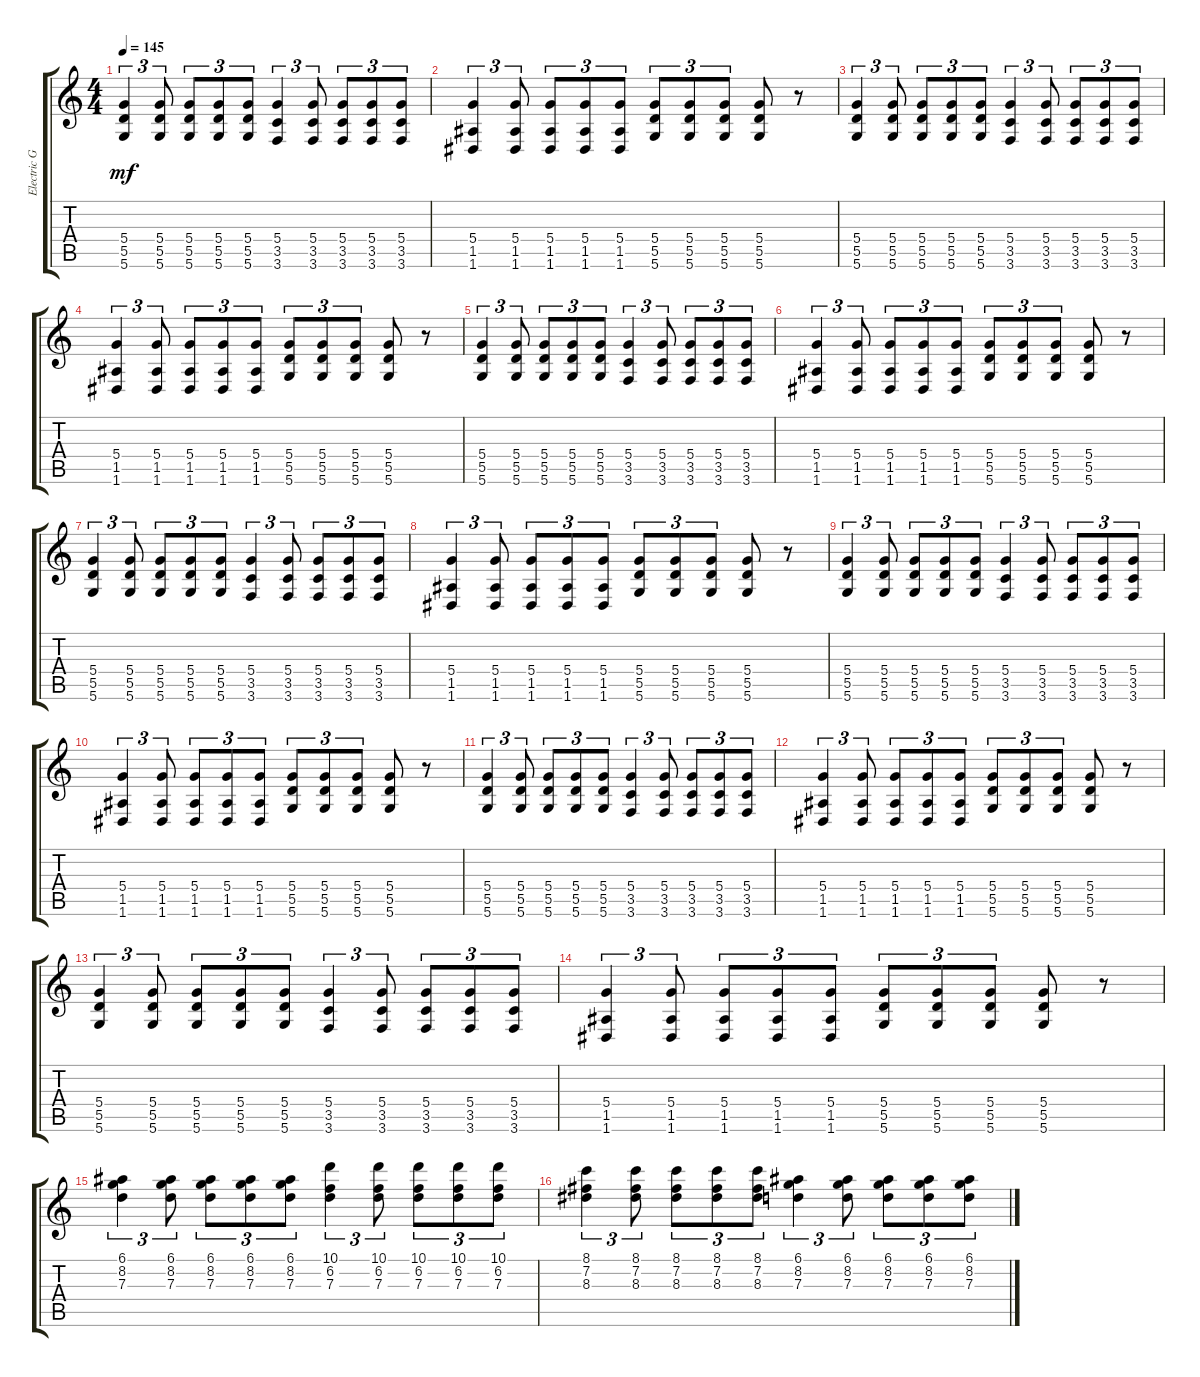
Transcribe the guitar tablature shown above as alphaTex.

\track ("Electric Guitar" "Electric G") {instrument distortionguitar}
\staff {score tabs}
\tuning (E4 B3 G3 D3 A2 D2) {hide}
\ts (4 4)
\tempo 145
\clef g2
\ks c
(5.4 5.5 5.6).4{tu (3 2) dy mf} (5.4 5.5 5.6).8{tu (3 2)} (5.4 5.5 5.6).8{tu (3 2)} (5.4 5.5 5.6).8{tu (3 2)} (5.4 5.5 5.6).8{tu (3 2)} (5.4 3.5 3.6).4{tu (3 2)} (5.4 3.5 3.6).8{tu (3 2)} (5.4 3.5 3.6).8{tu (3 2)} (5.4 3.5 3.6).8{tu (3 2)} (5.4 3.5 3.6).8{tu (3 2)} |
(5.4 1.5 1.6).4{tu (3 2)} (5.4 1.5 1.6).8{tu (3 2)} (5.4 1.5 1.6).8{tu (3 2)} (5.4 1.5 1.6).8{tu (3 2)} (5.4 1.5 1.6).8{tu (3 2)} (5.4 5.5 5.6).8{tu (3 2)} (5.4 5.5 5.6).8{tu (3 2)} (5.4 5.5 5.6).8{tu (3 2)} (5.4 5.5 5.6).8 r.8 |
(5.4 5.5 5.6).4{tu (3 2)} (5.4 5.5 5.6).8{tu (3 2)} (5.4 5.5 5.6).8{tu (3 2)} (5.4 5.5 5.6).8{tu (3 2)} (5.4 5.5 5.6).8{tu (3 2)} (5.4 3.5 3.6).4{tu (3 2)} (5.4 3.5 3.6).8{tu (3 2)} (5.4 3.5 3.6).8{tu (3 2)} (5.4 3.5 3.6).8{tu (3 2)} (5.4 3.5 3.6).8{tu (3 2)} |
(5.4 1.5 1.6).4{tu (3 2)} (5.4 1.5 1.6).8{tu (3 2)} (5.4 1.5 1.6).8{tu (3 2)} (5.4 1.5 1.6).8{tu (3 2)} (5.4 1.5 1.6).8{tu (3 2)} (5.4 5.5 5.6).8{tu (3 2)} (5.4 5.5 5.6).8{tu (3 2)} (5.4 5.5 5.6).8{tu (3 2)} (5.4 5.5 5.6).8 r.8 |
(5.4 5.5 5.6).4{tu (3 2)} (5.4 5.5 5.6).8{tu (3 2)} (5.4 5.5 5.6).8{tu (3 2)} (5.4 5.5 5.6).8{tu (3 2)} (5.4 5.5 5.6).8{tu (3 2)} (5.4 3.5 3.6).4{tu (3 2)} (5.4 3.5 3.6).8{tu (3 2)} (5.4 3.5 3.6).8{tu (3 2)} (5.4 3.5 3.6).8{tu (3 2)} (5.4 3.5 3.6).8{tu (3 2)} |
(5.4 1.5 1.6).4{tu (3 2)} (5.4 1.5 1.6).8{tu (3 2)} (5.4 1.5 1.6).8{tu (3 2)} (5.4 1.5 1.6).8{tu (3 2)} (5.4 1.5 1.6).8{tu (3 2)} (5.4 5.5 5.6).8{tu (3 2)} (5.4 5.5 5.6).8{tu (3 2)} (5.4 5.5 5.6).8{tu (3 2)} (5.4 5.5 5.6).8 r.8 |
(5.4 5.5 5.6).4{tu (3 2)} (5.4 5.5 5.6).8{tu (3 2)} (5.4 5.5 5.6).8{tu (3 2)} (5.4 5.5 5.6).8{tu (3 2)} (5.4 5.5 5.6).8{tu (3 2)} (5.4 3.5 3.6).4{tu (3 2)} (5.4 3.5 3.6).8{tu (3 2)} (5.4 3.5 3.6).8{tu (3 2)} (5.4 3.5 3.6).8{tu (3 2)} (5.4 3.5 3.6).8{tu (3 2)} |
(5.4 1.5 1.6).4{tu (3 2)} (5.4 1.5 1.6).8{tu (3 2)} (5.4 1.5 1.6).8{tu (3 2)} (5.4 1.5 1.6).8{tu (3 2)} (5.4 1.5 1.6).8{tu (3 2)} (5.4 5.5 5.6).8{tu (3 2)} (5.4 5.5 5.6).8{tu (3 2)} (5.4 5.5 5.6).8{tu (3 2)} (5.4 5.5 5.6).8 r.8 |
(5.4 5.5 5.6).4{tu (3 2)} (5.4 5.5 5.6).8{tu (3 2)} (5.4 5.5 5.6).8{tu (3 2)} (5.4 5.5 5.6).8{tu (3 2)} (5.4 5.5 5.6).8{tu (3 2)} (5.4 3.5 3.6).4{tu (3 2)} (5.4 3.5 3.6).8{tu (3 2)} (5.4 3.5 3.6).8{tu (3 2)} (5.4 3.5 3.6).8{tu (3 2)} (5.4 3.5 3.6).8{tu (3 2)} |
(5.4 1.5 1.6).4{tu (3 2)} (5.4 1.5 1.6).8{tu (3 2)} (5.4 1.5 1.6).8{tu (3 2)} (5.4 1.5 1.6).8{tu (3 2)} (5.4 1.5 1.6).8{tu (3 2)} (5.4 5.5 5.6).8{tu (3 2)} (5.4 5.5 5.6).8{tu (3 2)} (5.4 5.5 5.6).8{tu (3 2)} (5.4 5.5 5.6).8 r.8 |
(5.4 5.5 5.6).4{tu (3 2)} (5.4 5.5 5.6).8{tu (3 2)} (5.4 5.5 5.6).8{tu (3 2)} (5.4 5.5 5.6).8{tu (3 2)} (5.4 5.5 5.6).8{tu (3 2)} (5.4 3.5 3.6).4{tu (3 2)} (5.4 3.5 3.6).8{tu (3 2)} (5.4 3.5 3.6).8{tu (3 2)} (5.4 3.5 3.6).8{tu (3 2)} (5.4 3.5 3.6).8{tu (3 2)} |
(5.4 1.5 1.6).4{tu (3 2)} (5.4 1.5 1.6).8{tu (3 2)} (5.4 1.5 1.6).8{tu (3 2)} (5.4 1.5 1.6).8{tu (3 2)} (5.4 1.5 1.6).8{tu (3 2)} (5.4 5.5 5.6).8{tu (3 2)} (5.4 5.5 5.6).8{tu (3 2)} (5.4 5.5 5.6).8{tu (3 2)} (5.4 5.5 5.6).8 r.8 |
(5.4 5.5 5.6).4{tu (3 2)} (5.4 5.5 5.6).8{tu (3 2)} (5.4 5.5 5.6).8{tu (3 2)} (5.4 5.5 5.6).8{tu (3 2)} (5.4 5.5 5.6).8{tu (3 2)} (5.4 3.5 3.6).4{tu (3 2)} (5.4 3.5 3.6).8{tu (3 2)} (5.4 3.5 3.6).8{tu (3 2)} (5.4 3.5 3.6).8{tu (3 2)} (5.4 3.5 3.6).8{tu (3 2)} |
(5.4 1.5 1.6).4{tu (3 2)} (5.4 1.5 1.6).8{tu (3 2)} (5.4 1.5 1.6).8{tu (3 2)} (5.4 1.5 1.6).8{tu (3 2)} (5.4 1.5 1.6).8{tu (3 2)} (5.4 5.5 5.6).8{tu (3 2)} (5.4 5.5 5.6).8{tu (3 2)} (5.4 5.5 5.6).8{tu (3 2)} (5.4 5.5 5.6).8 r.8 |
(6.1 8.2 7.3).4{tu (3 2)} (6.1 8.2 7.3).8{tu (3 2)} (6.1 8.2 7.3).8{tu (3 2)} (6.1 8.2 7.3).8{tu (3 2)} (6.1 8.2 7.3).8{tu (3 2)} (10.1 6.2 7.3).4{tu (3 2)} (10.1 6.2 7.3).8{tu (3 2)} (10.1 6.2 7.3).8{tu (3 2)} (10.1 6.2 7.3).8{tu (3 2)} (10.1 6.2 7.3).8{tu (3 2)} |
(8.1 7.2 8.3).4{tu (3 2)} (8.1 7.2 8.3).8{tu (3 2)} (8.1 7.2 8.3).8{tu (3 2)} (8.1 7.2 8.3).8{tu (3 2)} (8.1 7.2 8.3).8{tu (3 2)} (6.1 8.2 7.3).4{tu (3 2)} (6.1 8.2 7.3).8{tu (3 2)} (6.1 8.2 7.3).8{tu (3 2)} (6.1 8.2 7.3).8{tu (3 2)} (6.1 8.2 7.3).8{tu (3 2)}
